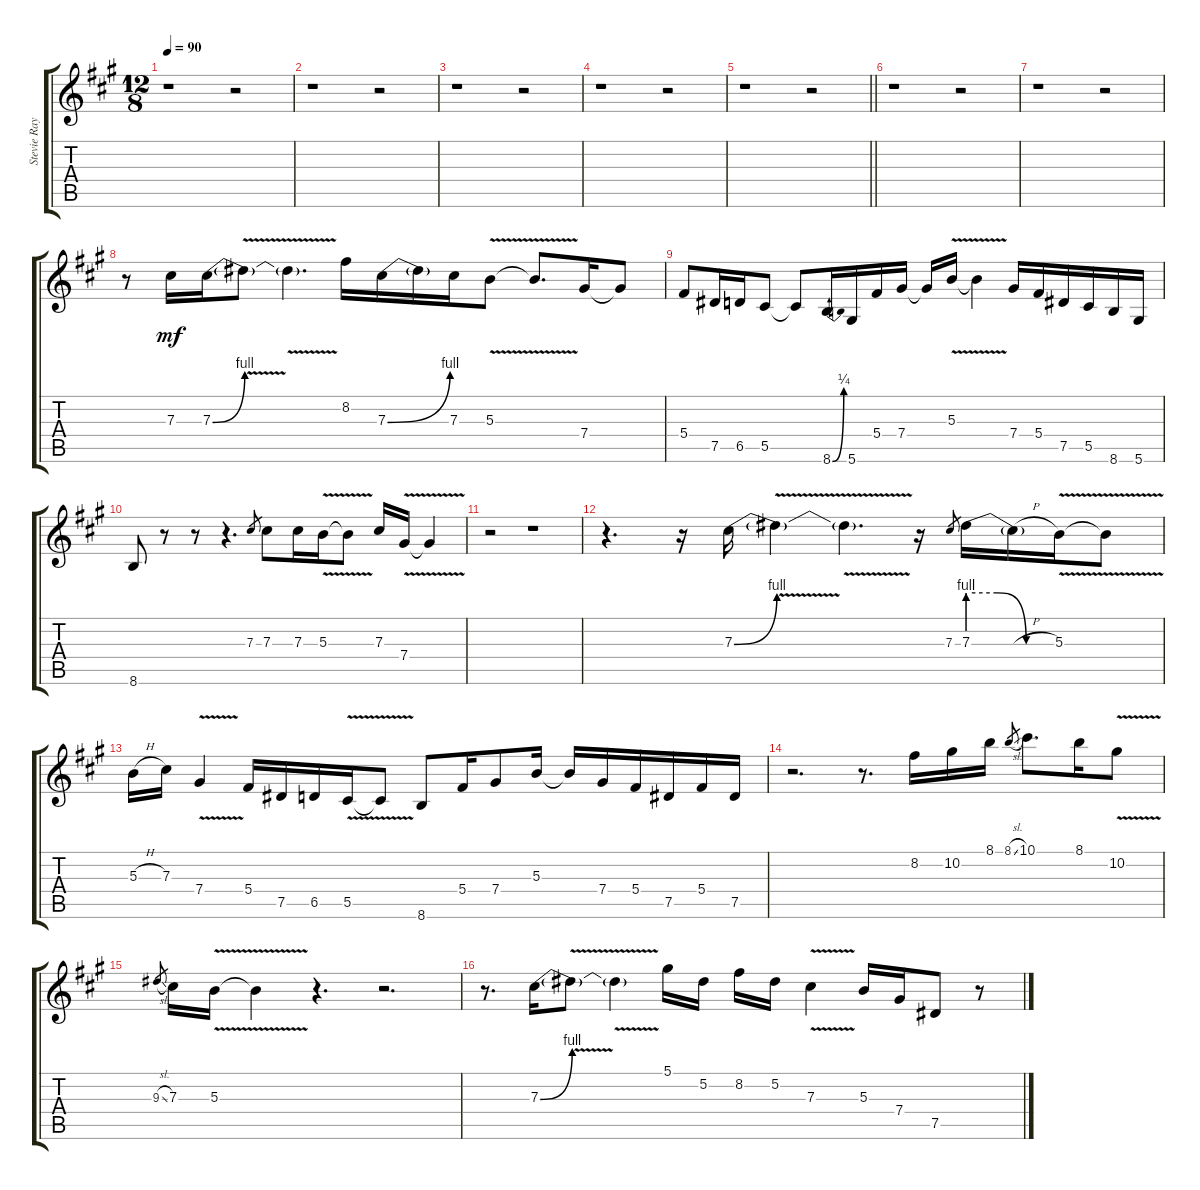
\track ("Stevie Ray Vaughan clean electric" "Stevie Ray") {instrument overdrivenguitar}
\staff {score tabs}
\tuning (Eb4 Bb3 Gb3 Db3 Ab2 Eb2) {hide}
\ts (12 8)
\tempo 90
\clef g2
\ks a
r.1{dy mf} r.2 |
r.1 r.2 |
r.1 r.2 |
r.1 r.2 |
\barLineRight lightlight
r.1 r.2 |
r.1 r.2 |
r.1 r.2 |
r.8 7.3.16 7.3{be (bend 0 0 60 4)}.16 7.3{v t}.8 7.3{v t}.4{d} 8.2.16 7.3{be (bend 0 0 60 4)}.16 7.3{t}.16 7.3.16 5.3{v}.8 5.3{v t}.8{d} 7.4.16 7.4{t}.8 |
5.4.8 7.5.16 6.5.16 5.5.8 5.5{t}.8 8.6{be (bend 0 0 60 1)}.16 5.6.16 5.4.16 7.4.16 7.4{t}.16 5.3{v}.16 5.3{v t}.4 7.4.16 5.4.16 7.5.16 5.5.16 8.6.16 5.6.16 |
8.6.8 r.8 r.8 r.4{d} 7.3.8{gr} 7.3.8 7.3.16 5.3{v}.16 5.3{v t}.8 7.3.16 7.4{v}.16 7.4{v t}.4 |
r.2 r.1 |
r.4{d} r.16 7.3{be (bend 0 0 60 4)}.16 7.3{v t}.4 7.3{v t}.4{d} r.16 7.3.8{gr} 7.3{be (custom 0 4 20 4 40 0 60 0)}.16 7.3{h t}.16 5.3{v}.16 5.3{v t}.8 |
5.3{h}.16 7.3.16 7.4{v}.4 5.4.16 7.5.16 6.5.16 5.5{v}.16 5.5{v t}.8 8.6.8 5.4.16 7.4.8 5.3.16 5.3{t}.16 7.4.16 5.4.16 7.5.16 5.4.16 7.5.16 |
r.2{d} r.8{d} 8.2.16 10.2.16 8.1.16 8.1{sl}.8{gr} 10.1.8{d} 8.1.16 10.2{v}.8 |
9.3{sl}.8{gr} 7.3.16 5.3{v}.16 5.3{v t}.4 r.4{d} r.2{d} |
r.8{d} 7.3{be (bend 0 0 60 4)}.16 7.3{v t}.8 7.3{v t}.4 5.1.16 5.2.16 8.2.16 5.2.16 7.3{v}.4 5.3.16 7.4.16 7.5.8 r.8
